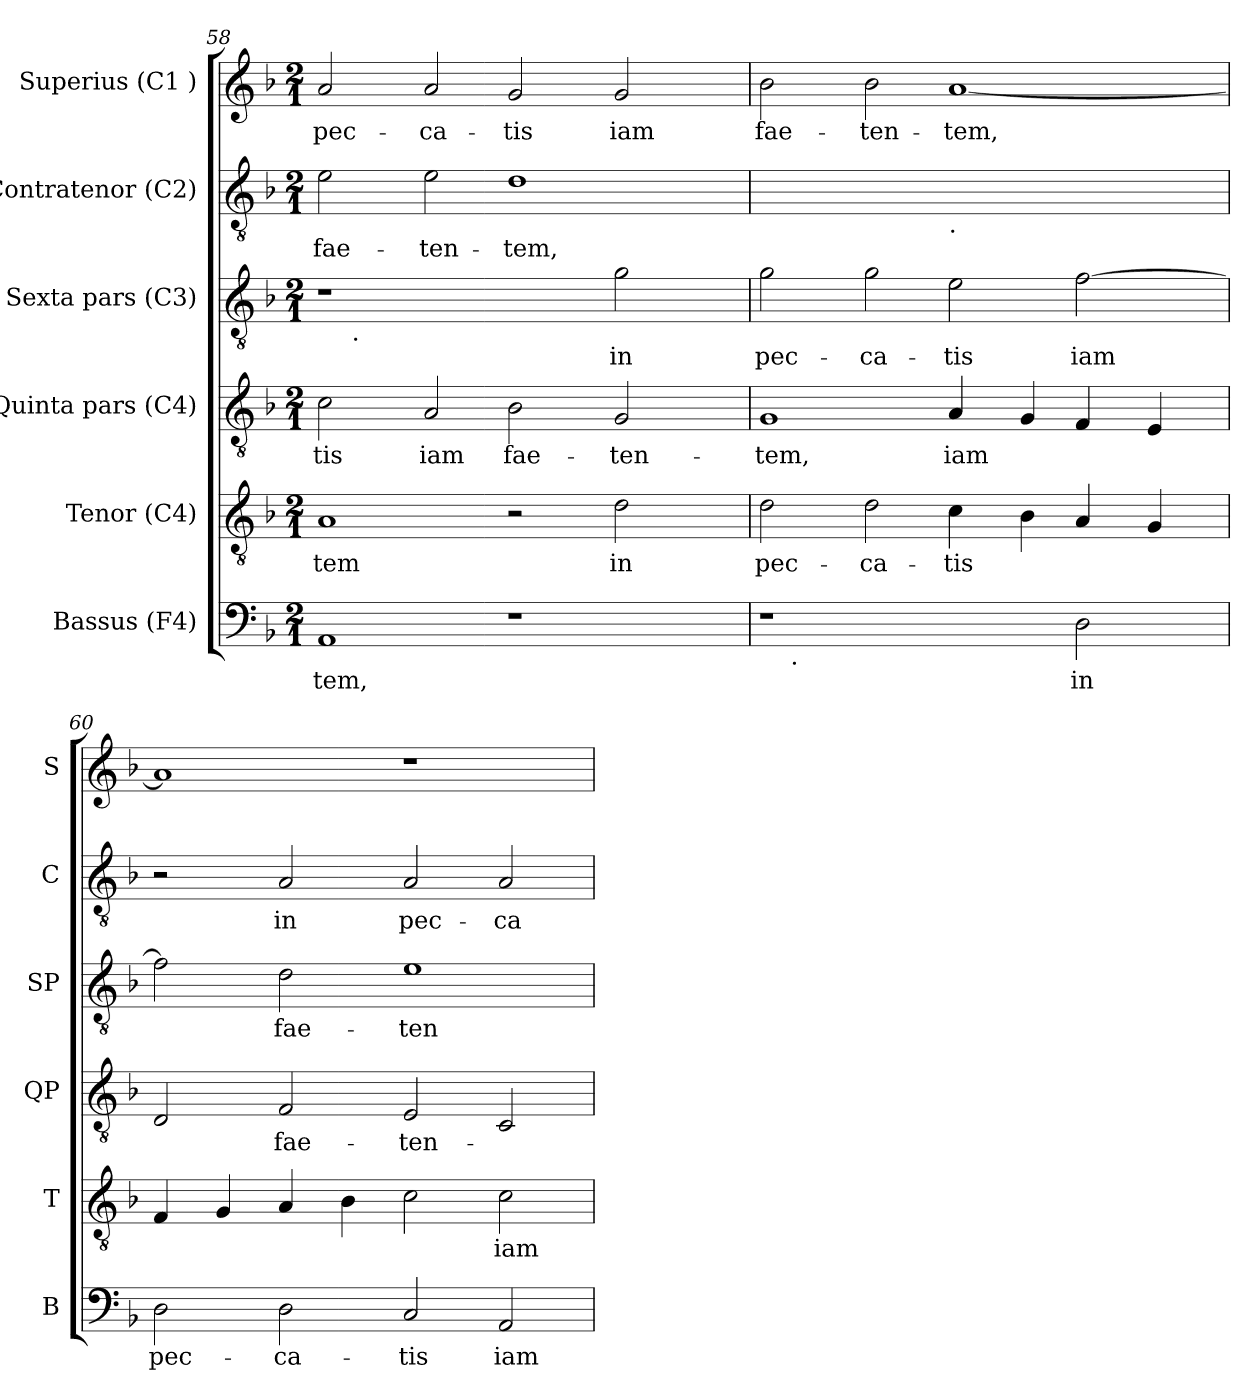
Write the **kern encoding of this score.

**kern	**text	**kern	**text	**kern	**text	**kern	**text	**kern	**text	**kern	**text
*part6	*part6	*part5	*part5	*part4	*part4	*part3	*part3	*part2	*part2	*part1	*part1
*staff6	*staff6	*staff5	*staff5	*staff4	*staff4	*staff3	*staff3	*staff2	*staff2	*staff1	*staff1
*I"Bassus (F4)	*	*I"Tenor (C4)	*	*I"Quinta pars (C4)	*	*I"Sexta pars (C3)	*	*I"Contratenor (C2)	*	*I"Superius (C1 )	*
*I'B	*	*I'T	*	*I'QP	*	*I'SP	*	*I'C	*	*I'S	*
*clefF4	*	*clefGv2	*	*clefGv2	*	*clefGv2	*	*clefGv2	*	*clefG2	*
*k[b-]	*	*k[b-]	*	*k[b-]	*	*k[b-]	*	*k[b-]	*	*k[b-]	*
*F:	*	*F:	*	*F:	*	*F:	*	*F:	*	*F:	*
*M2/1	*	*M2/1	*	*M2/1	*	*M2/1	*	*M2/1	*	*M2/1	*
=58	=58	=58	=58	=58	=58	=58	=58	=58	=58	=58	=58
!	!LO:LY:b:cj	!	!LO:LY:b:cj	!	!LO:LY:b:cj	!	!	!	!LO:LY:b:cj	!	!LO:LY:b:cj
*	*	*	*	*	*	*^	*	*	*	*	*
1AA	-tem,	1A	-tem	2c\	-tis	1r	16..ryy	.	2e\	fae-	2a/	pec-
!	!	!	!	!	!	!	!LO:TX:b:t=.	!	!	!	!	!
.	.	.	.	.	.	.	1ryy	.	.	.	.	.
!	!	!	!	!	!LO:LY:b:cj	!	!	!	!	!LO:LY:b:cj	!	!LO:LY:b:cj
.	.	.	.	2A/	iam	.	.	.	2e\	-ten-	2a/	-ca-
!	!	!	!	!	!LO:LY:b:cj	!	!	!	!	!LO:LY:b:cj	!	!LO:LY:b:cj
1r	.	2r	.	2B-\	fae-	2ryy	.	.	1d	-tem,	2g/	-tis
.	.	.	.	.	.	.	2ryy	.	.	.	.	.
!	!	!	!LO:LY:b:cj	!	!LO:LY:b:cj	!	!	!LO:LY:b:cj	!	!	!	!LO:LY:b:cj
.	.	2d\	in	2G/	-ten-	2g\	.	in	.	.	2g/	iam
.	.	.	.	.	.	.	4ryy	.	.	.	.	.
.	.	.	.	.	.	.	8ryy	.	.	.	.	.
.	.	.	.	.	.	.	64ryy	.	.	.	.	.
!!LO:PB:g=z
=59	=59	=59	=59	=59	=59	=59	=59	=59	=59	=59	=59	=59
!	!	!	!LO:LY:b:cj	!	!LO:LY:b:cj	!	!	!LO:LY:b:cj	!	!	!	!LO:LY:b:cj
*^	*	*	*	*	*	*v	*v	*	*	*	*	*
1r	16.ryy	.	2d\	pec-	1G	-tem,	2g\	pec-	1ryy	.	2b-\	fae-
!	!LO:TX:b:t=.	!	!	!	!	!	!	!	!	!	!	!
.	1ryy	.	.	.	.	.	.	.	.	.	.	.
!	!	!	!	!LO:LY:b:cj	!	!	!	!LO:LY:b:cj	!	!	!	!LO:LY:b:cj
.	.	.	2d\	-ca-	.	.	2g\	-ca-	.	.	2b-\	-ten-
!	!	!	!	!	!	!	!	!	!LO:TX:b:t=.	!	!	!
!	!	!	!	!LO:LY:b:cj	!	!LO:LY:b	!	!LO:LY:b:cj	!	!	!	!LO:LY:b
2ryy	.	.	4c\	-tis	4A/	iam	2e\	-tis	1ryy	.	[<1a	-tem,
.	2ryy	.	.	.	.	.	.	.	.	.	.	.
.	.	.	4B-\	.	4G/	.	.	.	.	.	.	.
!	!	!LO:LY:b:cj	!	!	!	!	!	!LO:LY:b	!	!	!	!
2D\	.	in	4A/	.	4F/	.	[>2f\	iam	.	.	.	.
.	4ryy	.	.	.	.	.	.	.	.	.	.	.
.	.	.	4G/	.	4E/	.	.	.	.	.	.	.
.	8ryy	.	.	.	.	.	.	.	.	.	.	.
.	32ryy	.	.	.	.	.	.	.	.	.	.	.
=60	=60	=60	=60	=60	=60	=60	=60	=60	=60	=60	=60	=60
!	!	!LO:LY:b:cj	!	!	!	!	!	!	!	!	!	!
*v	*v	*	*	*	*	*	*	*	*	*	*	*
2D\	pec-	4F/	.	2D/	.	2f\]	.	2r	.	1a]	.
.	.	4G/	.	.	.	.	.	.	.	.	.
!	!LO:LY:b:cj	!	!	!	!LO:LY:b:cj	!	!LO:LY:b:cj	!	!LO:LY:b:cj	!	!
2D\	-ca-	4A/	.	2F/	fae-	2d\	fae-	2A/	in	.	.
.	.	4B-\	.	.	.	.	.	.	.	.	.
!	!LO:LY:b:cj	!	!	!	!LO:LY:b	!	!LO:LY:b:cj	!	!LO:LY:b:cj	!	!
2C/	-tis	2c\	.	2E/	-ten-	1e	-ten-	2A/	pec-	1r	.
!	!LO:LY:b:cj	!	!LO:LY:b:cj	!	!	!	!	!	!LO:LY:b:cj	!	!
2AA/	iam	2c\	iam	2C/	.	.	.	2A/	-ca-	.	.
=	=	=	=	=	=	=	=	=	=	=	=
*-	*-	*-	*-	*-	*-	*-	*-	*-	*-	*-	*-
